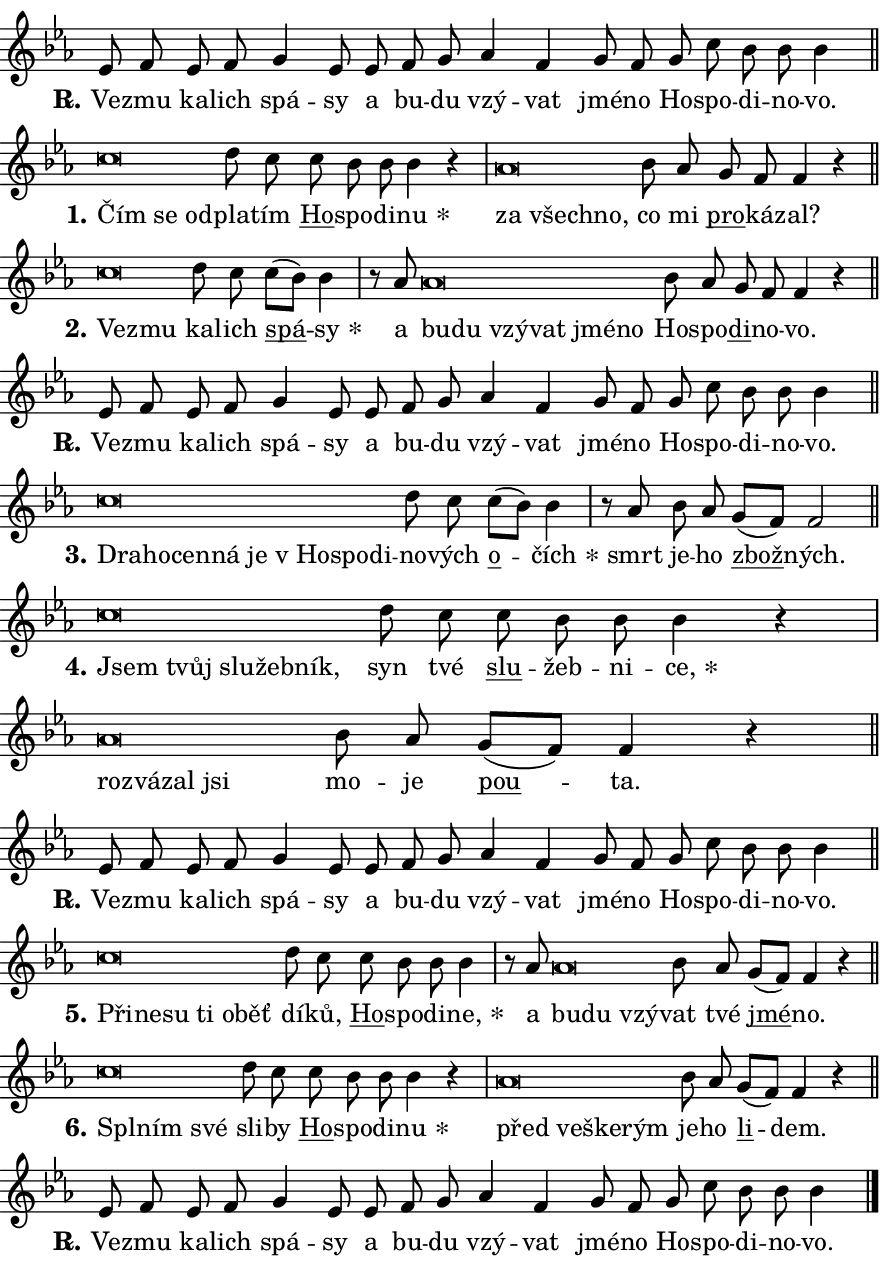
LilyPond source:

\version "2.24.0"
\header { tagline = "" }
\paper {
  indent = 0\cm
  top-margin = 0\cm
  right-margin = 0.13\cm % to fit lyric hyphens
  bottom-margin = 0\cm
  left-margin = 0\cm
  paper-width = 15\cm
  page-breaking = #ly:one-page-breaking
  system-system-spacing.basic-distance = #11
  score-system-spacing.basic-distance = #11
  ragged-last = ##f
}


%% Author: Thomas Morley
%% https://lists.gnu.org/archive/html/lilypond-user/2020-05/msg00002.html
#(define (line-position grob)
"Returns position of @var[grob} in current system:
   @code{'start}, if at first time-step
   @code{'end}, if at last time-step
   @code{'middle} otherwise
"
  (let* ((col (ly:item-get-column grob))
         (ln (ly:grob-object col 'left-neighbor))
         (rn (ly:grob-object col 'right-neighbor))
         (col-to-check-left (if (ly:grob? ln) ln col))
         (col-to-check-right (if (ly:grob? rn) rn col))
         (break-dir-left
           (and
             (ly:grob-property col-to-check-left 'non-musical #f)
             (ly:item-break-dir col-to-check-left)))
         (break-dir-right
           (and
             (ly:grob-property col-to-check-right 'non-musical #f)
             (ly:item-break-dir col-to-check-right))))
        (cond ((eqv? 1 break-dir-left) 'start)
              ((eqv? -1 break-dir-right) 'end)
              (else 'middle))))

#(define (tranparent-at-line-position vctor)
  (lambda (grob)
  "Relying on @code{line-position} select the relevant enry from @var{vctor}.
Used to determine transparency,"
    (case (line-position grob)
      ((end) (not (vector-ref vctor 0)))
      ((middle) (not (vector-ref vctor 1)))
      ((start) (not (vector-ref vctor 2))))))

noteHeadBreakVisibility =
#(define-music-function (break-visibility)(vector?)
"Makes @code{NoteHead}s transparent relying on @var{break-visibility}"
#{
  \override NoteHead.transparent =
    #(tranparent-at-line-position break-visibility)
#})

#(define delete-ledgers-for-transparent-note-heads
  (lambda (grob)
    "Reads whether a @code{NoteHead} is transparent.
If so this @code{NoteHead} is removed from @code{'note-heads} from
@var{grob}, which is supposed to be @code{LedgerLineSpanner}.
As a result ledgers are not printed for this @code{NoteHead}"
    (let* ((nhds-array (ly:grob-object grob 'note-heads))
           (nhds-list
             (if (ly:grob-array? nhds-array)
                 (ly:grob-array->list nhds-array)
                 '()))
           ;; Relies on the transparent-property being done before
           ;; Staff.LedgerLineSpanner.after-line-breaking is executed.
           ;; This is fragile ...
           (to-keep
             (remove
               (lambda (nhd)
                 (ly:grob-property nhd 'transparent #f))
               nhds-list)))
      ;; TODO find a better method to iterate over grob-arrays, similiar
      ;; to filter/remove etc for lists
      ;; For now rebuilt from scratch
      (set! (ly:grob-object grob 'note-heads)  '())
      (for-each
        (lambda (nhd)
          (ly:pointer-group-interface::add-grob grob 'note-heads nhd))
        to-keep))))

squashNotes = {
  \override NoteHead.X-extent = #'(-0.2 . 0.2)
  \override NoteHead.Y-extent = #'(-0.75 . 0)
  \override NoteHead.stencil =
    #(lambda (grob)
       (let ((pos (ly:grob-property grob 'staff-position)))
         (begin
           (if (< pos -7) (display "ERROR: Lower brevis then expected\n") (display ""))
           (if (<= pos -6) ly:text-interface::print ly:note-head::print))))
}
unSquashNotes = {
  \revert NoteHead.X-extent
  \revert NoteHead.Y-extent
  \revert NoteHead.stencil
}

hideNotes = \noteHeadBreakVisibility #begin-of-line-visible
unHideNotes = \noteHeadBreakVisibility #all-visible

% work-around for resetting accidentals
% https://lilypond.org/doc/v2.23/Documentation/notation/displaying-rhythms#unmetered-music
cadenzaMeasure = {
  \cadenzaOff
  \partial 1024 s1024
  \cadenzaOn
}

#(define-markup-command (accent layout props text) (markup?)
  "Underline accented syllable"
  (interpret-markup layout props
    #{\markup \override #'(offset . 4.3) \underline { #text }#}))

responsum = \markup \concat {
  "R" \hspace #-1.05 \path #0.1 #'((moveto 0 0.07) (lineto 0.9 0.8)) \hspace #0.05 "."
}

spaceSize = #0.6828661417322834 % exact space size for TeX Gyre Schola

\layout {
  \context {
    \Staff
    \remove "Time_signature_engraver"
    \override LedgerLineSpanner.after-line-breaking = #delete-ledgers-for-transparent-note-heads
  }
  \context {
    \Lyrics {
      \override LyricSpace.minimum-distance = \spaceSize
      \override LyricText.font-name = #"TeX Gyre Schola"
      \override LyricText.font-size = 1
      \override StanzaNumber.font-name = #"TeX Gyre Schola Bold"
      \override StanzaNumber.font-size = 1
    }
  }
  \context {
    \Score 
    \override NoteHead.text =
      #(lambda (grob) 
        (let ((pos (ly:grob-property grob 'staff-position)))
          #{\markup {
            \combine
              \halign #-0.55 \raise #(if (= pos -6) 0 0.5) \override #'(thickness . 2) \draw-line #'(3.2 . 0)
              \musicglyph "noteheads.sM1"
          }#}))
  }
}

% magnetic-lyrics.ily
%
%   written by
%     Jean Abou Samra <jean@abou-samra.fr>
%     Werner Lemberg <wl@gnu.org>
%
%   adapted by
%     Jiri Hon <jiri.hon@gmail.com>
%
% Version 2022-Apr-15

% https://www.mail-archive.com/lilypond-user@gnu.org/msg149350.html

#(define (Left_hyphen_pointer_engraver context)
   "Collect syllable-hyphen-syllable occurrences in lyrics and store
them in properties.  This engraver only looks to the left.  For
example, if the lyrics input is @code{foo -- bar}, it does the
following.

@itemize @bullet
@item
Set the @code{text} property of the @code{LyricHyphen} grob between
@q{foo} and @q{bar} to @code{foo}.

@item
Set the @code{left-hyphen} property of the @code{LyricText} grob with
text @q{foo} to the @code{LyricHyphen} grob between @q{foo} and
@q{bar}.
@end itemize

Use this auxiliary engraver in combination with the
@code{lyric-@/text::@/apply-@/magnetic-@/offset!} hook."
   (let ((hyphen #f)
         (text #f))
     (make-engraver
      (acknowledgers
       ((lyric-syllable-interface engraver grob source-engraver)
        (set! text grob)))
      (end-acknowledgers
       ((lyric-hyphen-interface engraver grob source-engraver)
        ;(when (not (grob::has-interface grob 'lyric-space-interface))
          (set! hyphen grob)));)
      ((stop-translation-timestep engraver)
       (when (and text hyphen)
         (ly:grob-set-object! text 'left-hyphen hyphen))
       (set! text #f)
       (set! hyphen #f)))))

#(define (lyric-text::apply-magnetic-offset! grob)
   "If the space between two syllables is less than the value in
property @code{LyricText@/.details@/.squash-threshold}, move the right
syllable to the left so that it gets concatenated with the left
syllable.

Use this function as a hook for
@code{LyricText@/.after-@/line-@/breaking} if the
@code{Left_@/hyphen_@/pointer_@/engraver} is active."
   (let ((hyphen (ly:grob-object grob 'left-hyphen #f)))
     (when hyphen
       (let ((left-text (ly:spanner-bound hyphen LEFT)))
         (when (grob::has-interface left-text 'lyric-syllable-interface)
           (let* ((common (ly:grob-common-refpoint grob left-text X))
                  (this-x-ext (ly:grob-extent grob common X))
                  (left-x-ext
                   (begin
                     ;; Trigger magnetism for left-text.
                     (ly:grob-property left-text 'after-line-breaking)
                     (ly:grob-extent left-text common X)))
                  ;; `delta` is the gap width between two syllables.
                  (delta (- (interval-start this-x-ext)
                            (interval-end left-x-ext)))
                  (details (ly:grob-property grob 'details))
                  (threshold (assoc-get 'squash-threshold details 0.2)))
             (when (< delta threshold)
               (let* (;; We have to manipulate the input text so that
                      ;; ligatures crossing syllable boundaries are not
                      ;; disabled.  For languages based on the Latin
                      ;; script this is essentially a beautification.
                      ;; However, for non-Western scripts it can be a
                      ;; necessity.
                      (lt (ly:grob-property left-text 'text))
                      (rt (ly:grob-property grob 'text))
                      (is-space (grob::has-interface hyphen 'lyric-space-interface))
                      (space (if is-space " " ""))
                      (extra-delta (if is-space spaceSize 0))
                      ;; Append new syllable.
                      (ltrt-space (if (and (string? lt) (string? rt))
                                (string-append lt space rt)
                                (make-concat-markup (list lt space rt))))
                      ;; Right-align `ltrt` to the right side.
                      (ltrt-space-markup (grob-interpret-markup
                               grob
                               (make-translate-markup
                                (cons (interval-length this-x-ext) 0)
                                (make-right-align-markup ltrt-space)))))
                 (begin
                   ;; Don't print `left-text`.
                   (ly:grob-set-property! left-text 'stencil #f)
                   ;; Set text and stencil (which holds all collected
                   ;; syllables so far) and shift it to the left.
                   (ly:grob-set-property! grob 'text ltrt-space)
                   (ly:grob-set-property! grob 'stencil ltrt-space-markup)
                   (ly:grob-translate-axis! grob (- (- delta extra-delta)) X))))))))))


#(define (lyric-hyphen::displace-bounds-first grob)
   ;; Make very sure this callback isn't triggered too early.
   (let ((left (ly:spanner-bound grob LEFT))
         (right (ly:spanner-bound grob RIGHT)))
     (ly:grob-property left 'after-line-breaking)
     (ly:grob-property right 'after-line-breaking)
     (ly:lyric-hyphen::print grob)))

squashThreshold = #0.4

\layout {
  \context {
    \Lyrics
    \consists #Left_hyphen_pointer_engraver
    \override LyricText.after-line-breaking =
      #lyric-text::apply-magnetic-offset!
    \override LyricHyphen.stencil = #lyric-hyphen::displace-bounds-first
    \override LyricText.details.squash-threshold = \squashThreshold
    \override LyricHyphen.minimum-distance = 0
    \override LyricHyphen.minimum-length = \squashThreshold
  }
}

squashText = \override LyricText.details.squash-threshold = 9999
unSquashText = \override LyricText.details.squash-threshold = \squashThreshold

leftText = \override LyricText.self-alignment-X = #LEFT
unLeftText = \revert LyricText.self-alignment-X

starOffset = #(lambda (grob) 
                (let ((x_offset (ly:self-alignment-interface::aligned-on-x-parent grob)))
                  (if (= x_offset 0) 0 (+ x_offset 1.2))))

star = #(define-music-function (syllable)(string?)
"Append star separator at the end of a syllable"
#{
  \once \override LyricText.X-offset = #starOffset
  \lyricmode { \markup {
    #syllable
    \override #'((font-name . "TeX Gyre Schola Bold")) \hspace #0.2 \lower #0.65 \larger "*"
  } }
#})

starAccent = #(define-music-function (syllable)(string?)
"Append star separator at the end of a syllable and make accent"
#{
  \once \override LyricText.X-offset = #starOffset
  \lyricmode { \markup {
    \accent #syllable
    \override #'((font-name . "TeX Gyre Schola Bold")) \hspace #0.2 \lower #0.65 \larger "*"
  } }
#})

breath = #(define-music-function (syllable)(string?)
"Append breathing indicator at the end of a syllable"
#{
  \lyricmode { \markup { #syllable "+" } }
#})

optionalBreath = #(define-music-function (syllable)(string?)
"Append optional breathing indicator at the end of a syllable"
#{
  \lyricmode { \markup { #syllable "(+)" } }
#})


\score {
    <<
        \new Voice = "melody" { \cadenzaOn \key es \major \relative { es'8 f es f g4 es8 es \bar "" f g \bar "" as4 f \bar "" g8 f g c bes bes bes4 \cadenzaMeasure \bar "||" \break } }
        \new Lyrics \lyricsto "melody" { \lyricmode { \set stanza = \responsum
Ve -- zmu ka -- lich spá -- sy a bu -- du vzý -- vat jmé -- no Ho -- spo -- di -- no -- vo. } }
    >>
    \layout {}
}

\score {
    <<
        \new Voice = "melody" { \cadenzaOn \key es \major \relative { \squashNotes c''\breve*1/16 \hideNotes \breve*1/16 \breve*1/16 \bar "" \unHideNotes \unSquashNotes d8 c \bar "" c bes bes bes4 r \cadenzaMeasure \bar "|" \squashNotes as\breve*1/16 \hideNotes \breve*1/16 \breve*1/16 \bar "" \unHideNotes \unSquashNotes bes8 as \bar "" g f f4 r \cadenzaMeasure \bar "||" \break } }
        \new Lyrics \lyricsto "melody" { \lyricmode { \set stanza = "1."
\leftText Čím \squashText se od -- \unLeftText \unSquashText pla -- tím \markup \accent Ho -- spo -- di -- \star nu \leftText za \squashText všech -- no, \unLeftText \unSquashText co mi \markup \accent pro -- ká -- zal? } }
    >>
    \layout {}
}

\score {
    <<
        \new Voice = "melody" { \cadenzaOn \key es \major \relative { \squashNotes c''\breve*1/16 \hideNotes \breve*1/16 \bar "" \unHideNotes \unSquashNotes d8 c \bar "" c[( bes)] bes4 \cadenzaMeasure \bar "|" r8 as8 \squashNotes as\breve*1/16 \hideNotes \breve*1/16 \bar "" \breve*1/16 \bar "" \breve*1/16 \bar "" \breve*1/16 \breve*1/16 \bar "" \unHideNotes \unSquashNotes bes8 as \bar "" g f f4 r \cadenzaMeasure \bar "||" \break } }
        \new Lyrics \lyricsto "melody" { \lyricmode { \set stanza = "2."
\leftText Ve -- \squashText zmu \unLeftText \unSquashText ka -- lich \markup \accent spá -- \star sy a \leftText bu -- \squashText du vzý -- vat jmé -- no \unLeftText \unSquashText Ho -- spo -- \markup \accent di -- no -- vo. } }
    >>
    \layout {}
}

\score {
    <<
        \new Voice = "melody" { \cadenzaOn \key es \major \relative { es'8 f es f g4 es8 es \bar "" f g \bar "" as4 f \bar "" g8 f g c bes bes bes4 \cadenzaMeasure \bar "||" \break } }
        \new Lyrics \lyricsto "melody" { \lyricmode { \set stanza = \responsum
Ve -- zmu ka -- lich spá -- sy a bu -- du vzý -- vat jmé -- no Ho -- spo -- di -- no -- vo. } }
    >>
    \layout {}
}

\score {
    <<
        \new Voice = "melody" { \cadenzaOn \key es \major \relative { \squashNotes c''\breve*1/16 \hideNotes \breve*1/16 \bar "" \breve*1/16 \bar "" \breve*1/16 \bar "" \breve*1/16 \bar "" \breve*1/16 \bar "" \breve*1/16 \breve*1/16 \bar "" \unHideNotes \unSquashNotes d8 c \bar "" c[( bes)] bes4 \cadenzaMeasure \bar "|" r8 as8 bes8 as \bar "" g[( f)] f2 \cadenzaMeasure \bar "||" \break } }
        \new Lyrics \lyricsto "melody" { \lyricmode { \set stanza = "3."
\leftText Dra -- \squashText ho -- cen -- ná je "v Ho" -- spo -- di -- \unLeftText \unSquashText no -- vých \markup \accent o -- \star čích smrt je -- ho \markup \accent zbož -- ných. } }
    >>
    \layout {}
}

\score {
    <<
        \new Voice = "melody" { \cadenzaOn \key es \major \relative { \squashNotes c''\breve*1/16 \hideNotes \breve*1/16 \bar "" \breve*1/16 \bar "" \breve*1/16 \breve*1/16 \bar "" \unHideNotes \unSquashNotes d8 c \bar "" c bes bes bes4 r \cadenzaMeasure \bar "|" \squashNotes as\breve*1/16 \hideNotes \breve*1/16 \bar "" \breve*1/16 \breve*1/16 \bar "" \unHideNotes \unSquashNotes bes8 as \bar "" g[( f)] f4 r \cadenzaMeasure \bar "||" \break } }
        \new Lyrics \lyricsto "melody" { \lyricmode { \set stanza = "4."
\leftText Jsem \squashText tvůj slu -- žeb -- ník, \unLeftText \unSquashText syn tvé \markup \accent slu -- žeb -- ni -- \star ce, \leftText roz -- \squashText vá -- zal jsi \unLeftText \unSquashText mo -- je \markup \accent pou -- ta. } }
    >>
    \layout {}
}

\score {
    <<
        \new Voice = "melody" { \cadenzaOn \key es \major \relative { es'8 f es f g4 es8 es \bar "" f g \bar "" as4 f \bar "" g8 f g c bes bes bes4 \cadenzaMeasure \bar "||" \break } }
        \new Lyrics \lyricsto "melody" { \lyricmode { \set stanza = \responsum
Ve -- zmu ka -- lich spá -- sy a bu -- du vzý -- vat jmé -- no Ho -- spo -- di -- no -- vo. } }
    >>
    \layout {}
}

\score {
    <<
        \new Voice = "melody" { \cadenzaOn \key es \major \relative { \squashNotes c''\breve*1/16 \hideNotes \breve*1/16 \bar "" \breve*1/16 \bar "" \breve*1/16 \bar "" \breve*1/16 \breve*1/16 \bar "" \unHideNotes \unSquashNotes d8 c \bar "" c bes bes bes4 \cadenzaMeasure \bar "|" r8 as8 \squashNotes as\breve*1/16 \hideNotes \breve*1/16 \breve*1/16 \bar "" \unHideNotes \unSquashNotes bes8 as \bar "" g[( f)] f4 r \cadenzaMeasure \bar "||" \break } }
        \new Lyrics \lyricsto "melody" { \lyricmode { \set stanza = "5."
\leftText Při -- \squashText ne -- su ti o -- běť \unLeftText \unSquashText dí -- ků, \markup \accent Ho -- spo -- di -- \star ne, a \leftText bu -- \squashText du vzý -- \unLeftText \unSquashText vat tvé \markup \accent jmé -- no. } }
    >>
    \layout {}
}

\score {
    <<
        \new Voice = "melody" { \cadenzaOn \key es \major \relative { \squashNotes c''\breve*1/16 \hideNotes \breve*1/16 \breve*1/16 \bar "" \unHideNotes \unSquashNotes d8 c \bar "" c bes bes bes4 r \cadenzaMeasure \bar "|" \squashNotes as\breve*1/16 \hideNotes \breve*1/16 \bar "" \breve*1/16 \breve*1/16 \bar "" \unHideNotes \unSquashNotes bes8 as \bar "" g[( f)] f4 r \cadenzaMeasure \bar "||" \break } }
        \new Lyrics \lyricsto "melody" { \lyricmode { \set stanza = "6."
\leftText Spl -- \squashText ním své \unLeftText \unSquashText sli -- by \markup \accent Ho -- spo -- di -- \star nu \leftText před \squashText ve -- ške -- rým \unLeftText \unSquashText je -- ho \markup \accent li -- dem. } }
    >>
    \layout {}
}

\score {
    <<
        \new Voice = "melody" { \cadenzaOn \key es \major \relative { es'8 f es f g4 es8 es \bar "" f g \bar "" as4 f \bar "" g8 f g c bes bes bes4 \cadenzaMeasure \bar "||" \break } \bar "|." }
        \new Lyrics \lyricsto "melody" { \lyricmode { \set stanza = \responsum
Ve -- zmu ka -- lich spá -- sy a bu -- du vzý -- vat jmé -- no Ho -- spo -- di -- no -- vo. } }
    >>
    \layout {}
}
